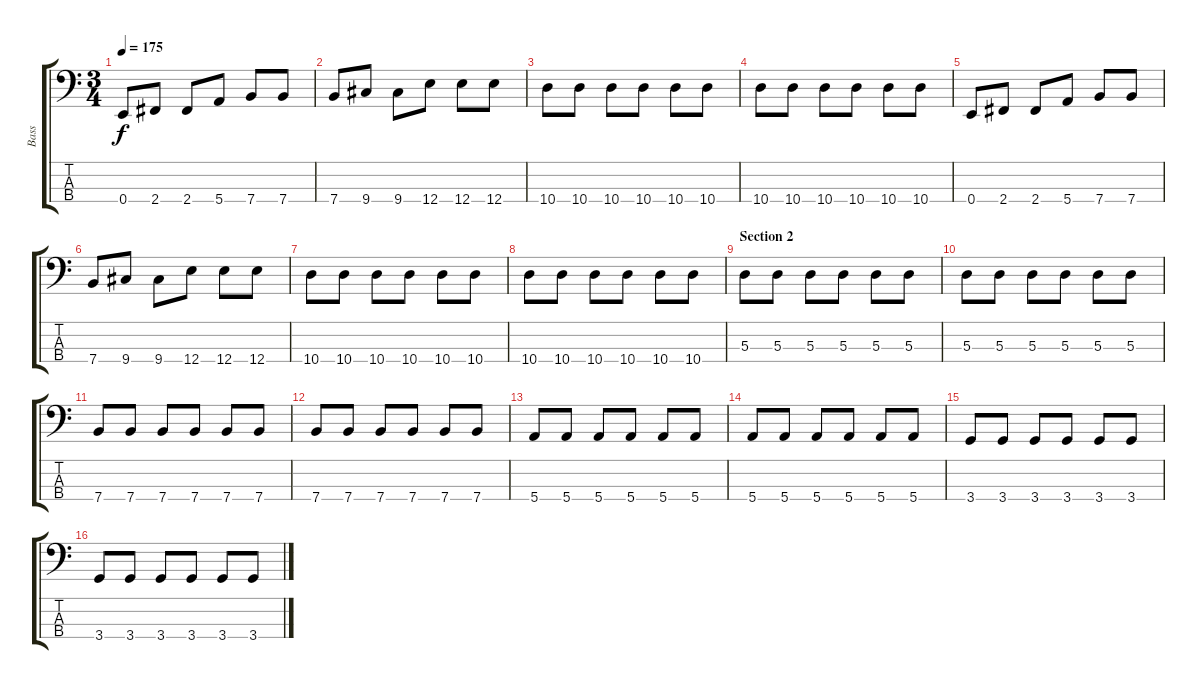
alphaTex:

\track ("Bass" "Bass") {instrument electricbassfinger}
\staff {score tabs}
\tuning (G2 D2 A1 E1) {hide}
\ts (3 4)
\tempo 175
\clef f4
\ks c
0.4.8{dy f} 2.4.8 2.4.8 5.4.8 7.4.8 7.4.8 |
7.4.8 9.4.8 9.4.8 12.4.8 12.4.8 12.4.8 |
10.4.8 10.4.8 10.4.8 10.4.8 10.4.8 10.4.8 |
10.4.8 10.4.8 10.4.8 10.4.8 10.4.8 10.4.8 |
0.4.8 2.4.8 2.4.8 5.4.8 7.4.8 7.4.8 |
7.4.8 9.4.8 9.4.8 12.4.8 12.4.8 12.4.8 |
10.4.8 10.4.8 10.4.8 10.4.8 10.4.8 10.4.8 |
10.4.8 10.4.8 10.4.8 10.4.8 10.4.8 10.4.8 |
\section ("" "Section 2")
5.3.8 5.3.8 5.3.8 5.3.8 5.3.8 5.3.8 |
5.3.8 5.3.8 5.3.8 5.3.8 5.3.8 5.3.8 |
7.4.8 7.4.8 7.4.8 7.4.8 7.4.8 7.4.8 |
7.4.8 7.4.8 7.4.8 7.4.8 7.4.8 7.4.8 |
5.4.8 5.4.8 5.4.8 5.4.8 5.4.8 5.4.8 |
5.4.8 5.4.8 5.4.8 5.4.8 5.4.8 5.4.8 |
3.4.8 3.4.8 3.4.8 3.4.8 3.4.8 3.4.8 |
3.4.8 3.4.8 3.4.8 3.4.8 3.4.8 3.4.8
